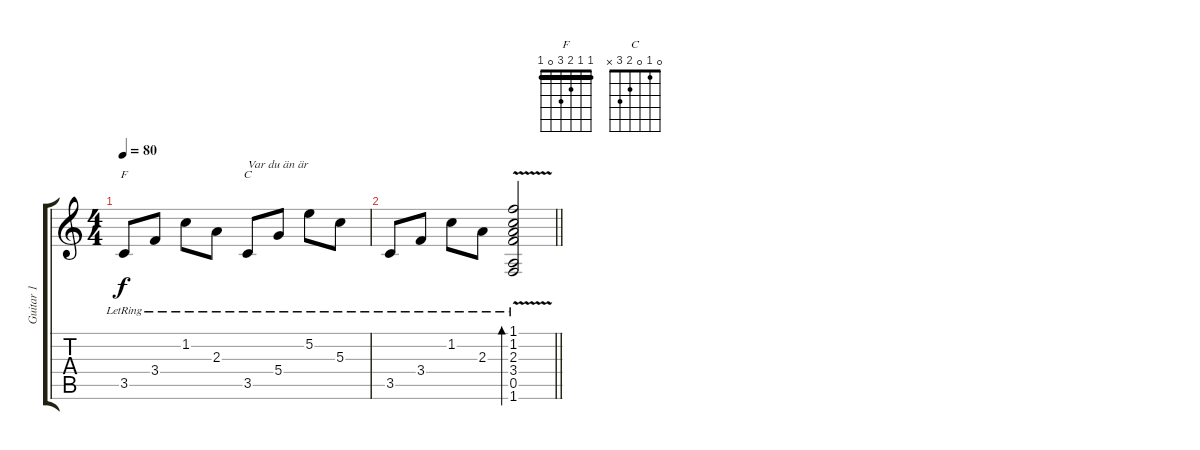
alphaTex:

\track ("Guitar 1" "Guitar 1") {instrument acousticguitarsteel}
\staff {score tabs}
\tuning (E4 B3 G3 D3 A2 E2) {hide}
\chord ("F" 1 1 2 3 0 1) {barre 1}
\chord ("C" 0 1 0 2 3 x)
\ts (4 4)
\tempo 80
\clef g2
\ks c
3.5{lr}.8{ch "F" txt "                         " dy f} 3.4{lr}.8 1.2{lr}.8 2.3{lr}.8 3.5{lr}.8{ch "C" txt "Var du än är"} 5.4{lr}.8 5.2{lr}.8 5.3{lr}.8 |
\barLineRight lightlight
3.5{lr}.8{txt "                         "} 3.4{lr}.8 1.2{lr}.8 2.3{lr}.8 (1.1{lr} 1.2{lr} 2.3{lr} 3.4{v lr} 0.5{lr} 1.6{lr}).2{bd 480}
